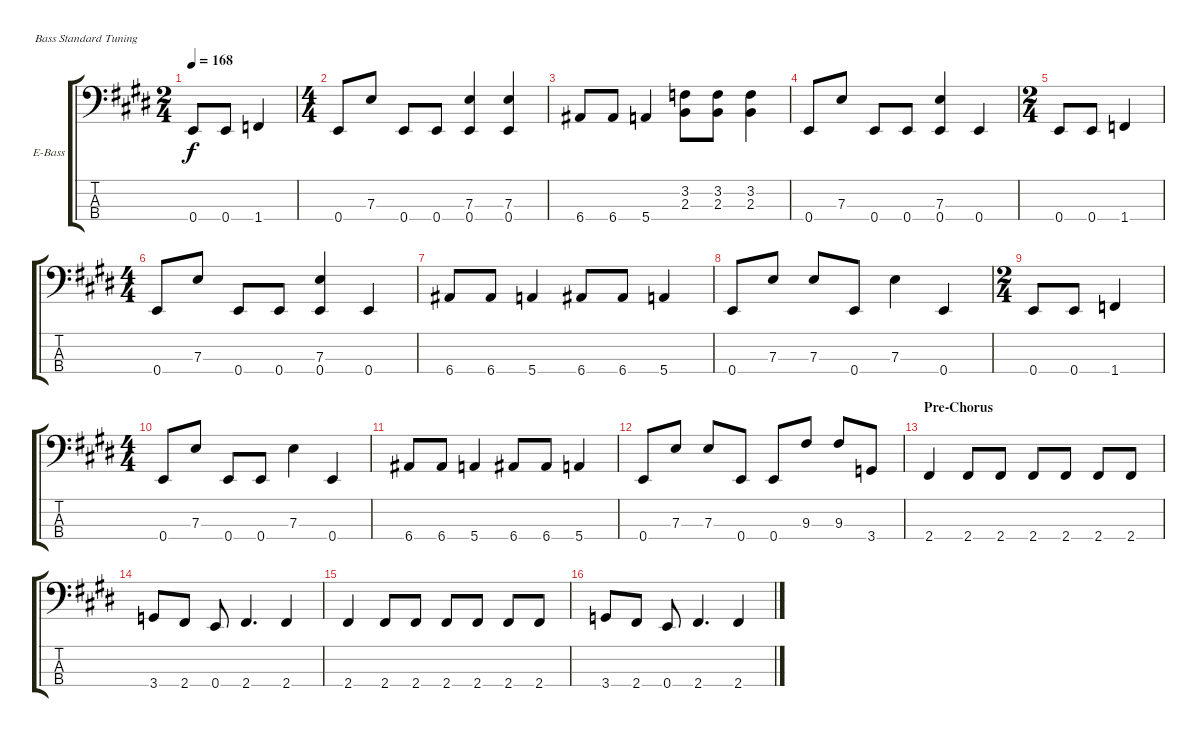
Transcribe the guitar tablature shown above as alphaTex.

\bracketExtendMode groupsimilarinstruments
\firstSystemTrackNameOrientation horizontal
\otherSystemsTrackNameOrientation horizontal
\track ("Bass" "E-Bass") {instrument electricbasspick}
\staff {score tabs}
\tuning (G2 D2 A1 E1)
\ts (2 4)
\tempo 168
\clef f4
\scale
1.10845
\ks e
0.4.8{dy f} 0.4.8 1.4.4 |
\ts (4 4)
\scale
0.891551 0.4.8 7.3.8 0.4.8 0.4.8 (7.3 0.4).4 (7.3 0.4).4 |
\scale
1.07818 6.4.8 6.4.8 5.4.4 (3.2 2.3).8 (3.2 2.3).8 (3.2 2.3).4 |
\scale
0.921816 0.4.8 7.3.8 0.4.8 0.4.8 (7.3 0.4).4 0.4.4 |
\ts (2 4)
\scale
1.10845 0.4.8 0.4.8 1.4.4 |
\ts (4 4)
\scale
0.891551 0.4.8 7.3.8 0.4.8 0.4.8 (7.3 0.4).4 0.4.4 |
\scale
1.07818 6.4.8 6.4.8 5.4.4 6.4.8 6.4.8 5.4.4 |
\scale
0.921816 0.4.8 7.3.8 7.3.8 0.4.8 7.3.4 0.4.4 |
\ts (2 4)
\scale
1.10845 0.4.8 0.4.8 1.4.4 |
\ts (4 4)
\scale
0.891551 0.4.8 7.3.8 0.4.8 0.4.8 7.3.4 0.4.4 |
\scale
1.07818 6.4.8 6.4.8 5.4.4 6.4.8 6.4.8 5.4.4 |
\scale
0.921816 0.4.8 7.3.8 7.3.8 0.4.8 0.4.8 9.3.8 9.3.8 3.4.8 |
\section ("" "Pre-Chorus")
\scale
1.07818 2.4.4 2.4.8 2.4.8 2.4.8 2.4.8 2.4.8 2.4.8 |
\scale
0.921816 3.4.8 2.4.8 0.4.8 2.4.4{d} 2.4.4 |
\scale
1.07818 2.4.4 2.4.8 2.4.8 2.4.8 2.4.8 2.4.8 2.4.8 |
\scale
0.921816 3.4.8 2.4.8 0.4.8 2.4.4{d} 2.4.4
